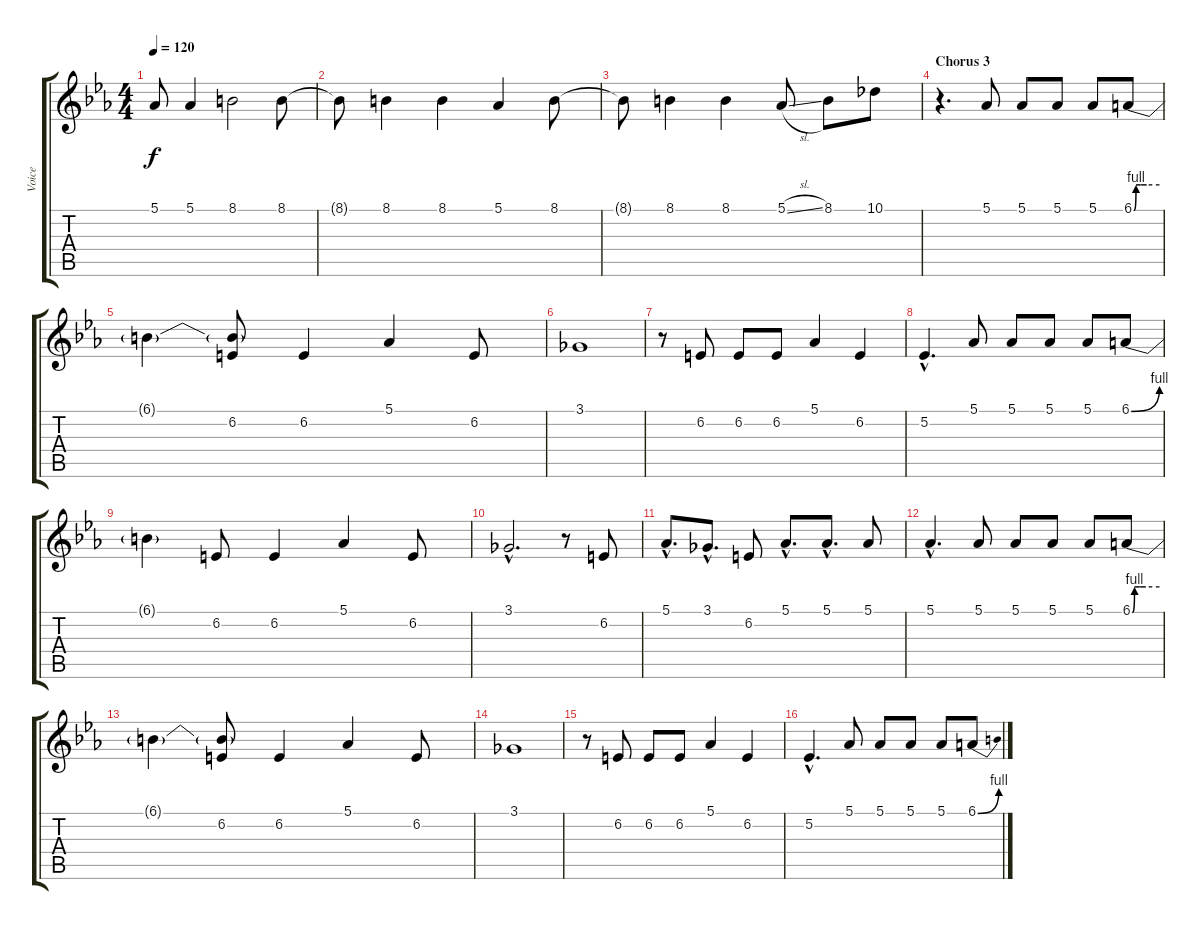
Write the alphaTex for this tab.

\track ("Voice" "Voice") {instrument lead1square}
\staff {score tabs}
\tuning (Eb4 Bb3 Gb3 Db3 Ab2 Db2) {hide}
\ts (4 4)
\tempo 120
\clef g2
\ks eb
5.1{t}.8{dy f} 5.1.4 8.1.2 8.1.8 |
8.1{t}.8 8.1.4 8.1.4 5.1.4 8.1.8 |
8.1{t}.8 8.1.4 8.1.4 5.1{sl}.8 8.1.8 10.1.8 |
\section ("" "Chorus 3")
r.4{d} 5.1.8 5.1.8 5.1.8 5.1.8 6.1{be (custom 0 0 5 4 15 4 19 4 30 4 60 4)}.8 |
6.1{t}.4 (6.1{t} 6.2).8 6.2.4 5.1.4 6.2.8 |
3.1.1 |
r.8 6.2.8 6.2.8 6.2.8 5.1.4 6.2.4 |
5.2{hac}.4{d} 5.1.8 5.1.8 5.1.8 5.1.8 6.1{be (bend 0 0 60 4)}.8 |
6.1{t}.4 6.2.8 6.2.4 5.1.4 6.2.8 |
3.1{hac}.2{d} r.8 6.2.8 |
5.1{hac}.8{d} 3.1{hac}.8{d} 6.2.8 5.1{hac}.8{d} 5.1{hac}.8{d} 5.1.8 |
5.1{hac}.4{d} 5.1.8 5.1.8 5.1.8 5.1.8 6.1{be (custom 0 0 5 4 15 4 19 4 30 4 60 4)}.8 |
6.1{t}.4 (6.1{t} 6.2).8 6.2.4 5.1.4 6.2.8 |
3.1.1 |
r.8 6.2.8 6.2.8 6.2.8 5.1.4 6.2.4 |
5.2{hac}.4{d} 5.1.8 5.1.8 5.1.8 5.1.8 6.1{be (bend 0 0 60 4)}.8
